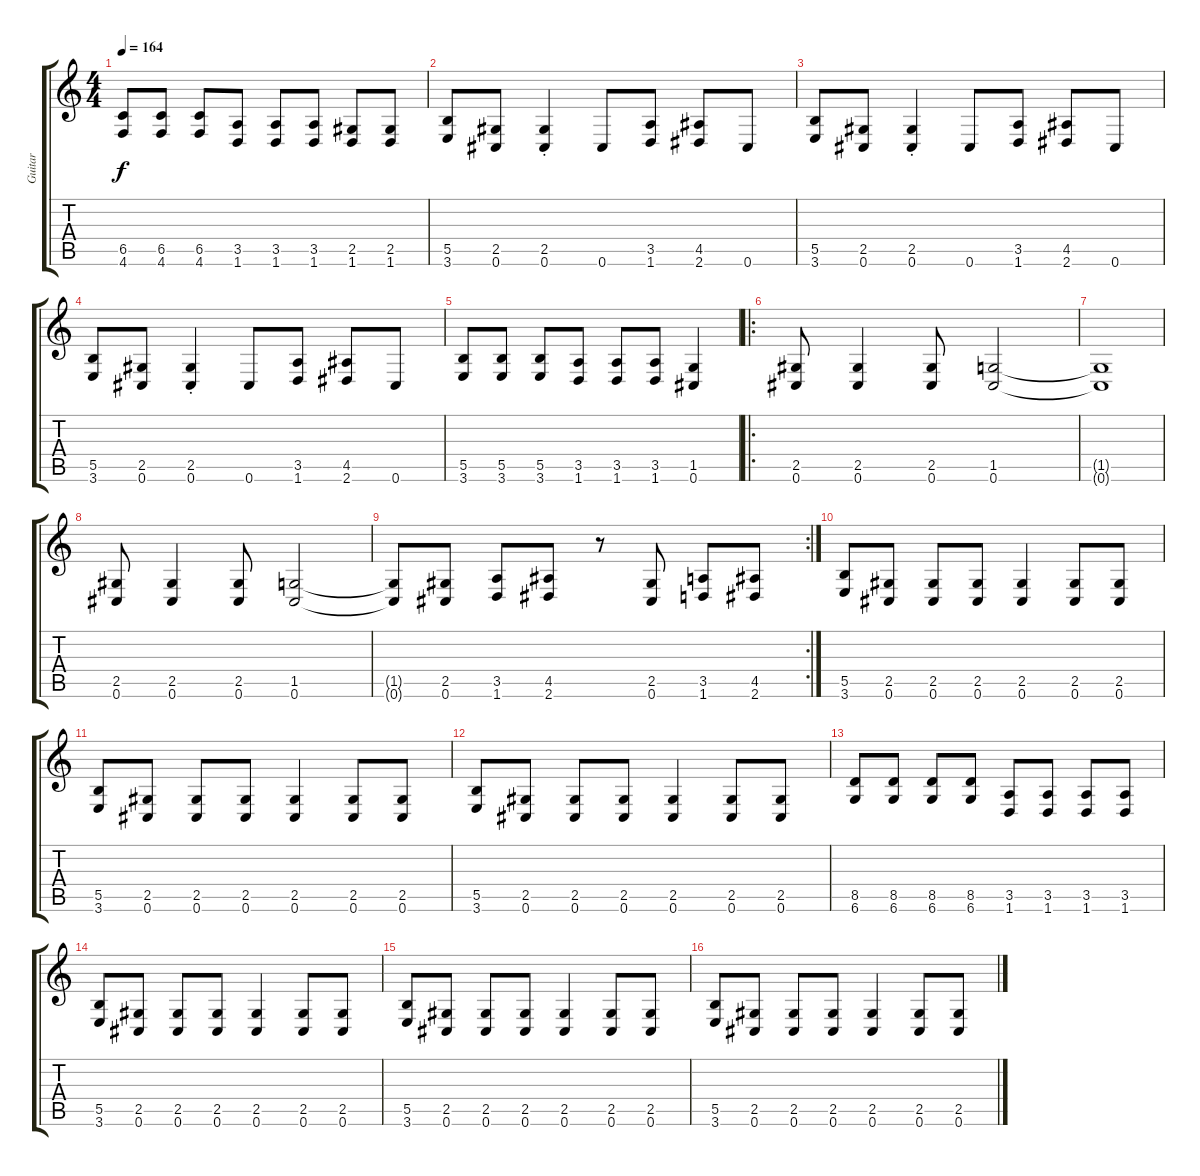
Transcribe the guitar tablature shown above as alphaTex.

\track ("Guitar" "Guitar") {instrument overdrivenguitar}
\staff {score tabs}
\tuning (Db4 Ab3 E3 B2 Gb2 Db2) {hide}
\ts (4 4)
\tempo 164
\clef g2
\ks c
(6.5 4.6).8{dy f} (6.5 4.6).8 (6.5 4.6).8 (3.5 1.6).8 (3.5 1.6).8 (3.5 1.6).8 (2.5 1.6).8 (2.5 1.6).8 |
(5.5 3.6).8 (2.5 0.6).8 (2.5{st} 0.6{st}).4 0.6.8 (3.5 1.6).8 (4.5 2.6).8 0.6.8 |
(5.5 3.6).8 (2.5 0.6).8 (2.5{st} 0.6{st}).4 0.6.8 (3.5 1.6).8 (4.5 2.6).8 0.6.8 |
(5.5 3.6).8 (2.5 0.6).8 (2.5{st} 0.6{st}).4 0.6.8 (3.5 1.6).8 (4.5 2.6).8 0.6.8 |
(5.5 3.6).8 (5.5 3.6).8 (5.5 3.6).8 (3.5 1.6).8 (3.5 1.6).8 (3.5 1.6).8 (1.5 0.6).4 |
\ro
(2.5 0.6).8 (2.5 0.6).4 (2.5 0.6).8 (1.5 0.6).2 |
(1.5{t} 0.6{t}).1 |
(2.5 0.6).8 (2.5 0.6).4 (2.5 0.6).8 (1.5 0.6).2 |
\rc 2
(1.5{t} 0.6{t}).8 (2.5 0.6).8 (3.5 1.6).8 (4.5 2.6).8 r.8 (2.5 0.6).8 (3.5 1.6).8 (4.5 2.6).8 |
(5.5 3.6).8 (2.5 0.6).8 (2.5 0.6).8 (2.5 0.6).8 (2.5 0.6).4 (2.5 0.6).8 (2.5 0.6).8 |
(5.5 3.6).8 (2.5 0.6).8 (2.5 0.6).8 (2.5 0.6).8 (2.5 0.6).4 (2.5 0.6).8 (2.5 0.6).8 |
(5.5 3.6).8 (2.5 0.6).8 (2.5 0.6).8 (2.5 0.6).8 (2.5 0.6).4 (2.5 0.6).8 (2.5 0.6).8 |
(8.5 6.6).8 (8.5 6.6).8 (8.5 6.6).8 (8.5 6.6).8 (3.5 1.6).8 (3.5 1.6).8 (3.5 1.6).8 (3.5 1.6).8 |
(5.5 3.6).8 (2.5 0.6).8 (2.5 0.6).8 (2.5 0.6).8 (2.5 0.6).4 (2.5 0.6).8 (2.5 0.6).8 |
(5.5 3.6).8 (2.5 0.6).8 (2.5 0.6).8 (2.5 0.6).8 (2.5 0.6).4 (2.5 0.6).8 (2.5 0.6).8 |
(5.5 3.6).8 (2.5 0.6).8 (2.5 0.6).8 (2.5 0.6).8 (2.5 0.6).4 (2.5 0.6).8 (2.5 0.6).8
